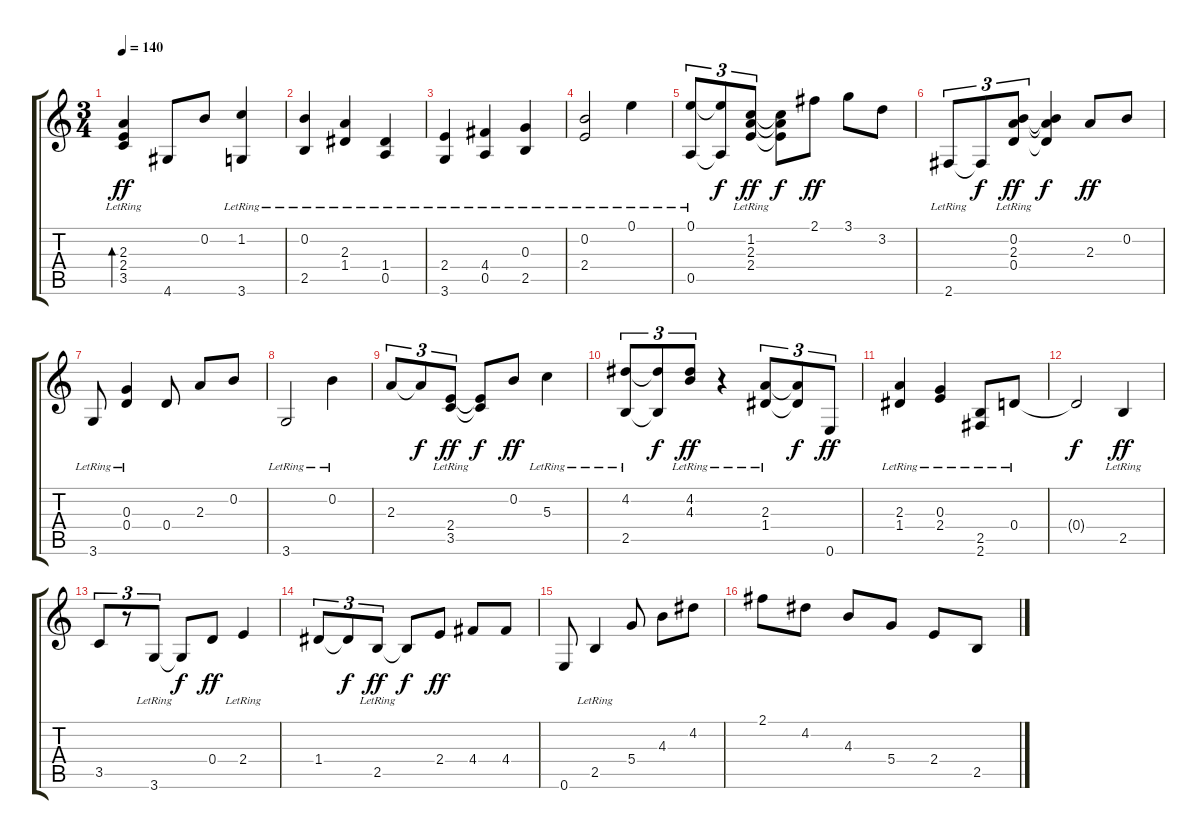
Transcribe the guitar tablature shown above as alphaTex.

\track "" {instrument acousticguitarnylon}
\staff {score tabs}
\tuning (E4 B3 G3 D3 A2 E2) {hide}
\ts (3 4)
\tempo 140
\clef g2
\ks c
(2.3 2.4 3.5{lr}).4{bd 120 dy ff} 4.6.8 0.2.8 (1.2 3.6{lr}).4 |
(0.2 2.5{lr}).4 (2.3 1.4{lr}).4 (1.4 0.5{lr}).4 |
(2.4 3.6{lr}).4 (4.4 0.5{lr}).4 (0.3 2.5{lr}).4 |
(0.2 2.4{lr}).2 0.1{lr}.4 |
(0.1{lr} 0.5{lr}).8{tu (3 2)} (0.1{t} 0.5{t}).8{tu (3 2) dy f} (1.2{lr} 2.3{lr} 2.4{lr}).8{tu (3 2) dy ff} (1.2{t} 2.3{t} 2.4{t}).8{dy f} 2.1.8{dy ff} 3.1.8 3.2.8 |
2.6{lr}.8{tu (3 2)} 2.6{t}.8{tu (3 2) dy f} (0.2{lr} 2.3{lr} 0.4{lr}).8{tu (3 2) dy ff} (0.2{t} 2.3{t} 0.4{t}).4{dy f} 2.3.8{dy ff} 0.2.8 |
3.6{lr}.8 (0.3 0.4{lr}).4 0.4.8 2.3.8 0.2.8 |
3.6{lr}.2 0.2{lr}.4 |
2.3.8{tu (3 2)} 2.3{t}.8{tu (3 2) dy f} (2.4{lr} 3.5{lr}).8{tu (3 2) dy ff} (2.4{t} 3.5{t}).8{dy f} 0.2.8{dy ff} 5.3{lr}.4 |
(4.2{lr} 2.5{lr}).8{tu (3 2)} (4.2{t} 2.5{t}).8{tu (3 2) dy f} (4.2{lr} 4.3{lr}).8{tu (3 2) dy ff} r.4 (2.3{lr} 1.4{lr}).8{tu (3 2)} (2.3{t} 1.4{t}).8{tu (3 2) dy f} 0.6.8{tu (3 2) dy ff} |
(2.3 1.4{lr}).4 (0.3 2.4{lr}).4 (2.5{lr} 2.6{lr}).8 0.4{lr}.8 |
0.4{t}.2{dy f} 2.5{lr}.4{dy ff} |
3.5.8{tu (3 2)} r.8{tu (3 2)} 3.6{lr}.8{tu (3 2)} 3.6{t}.8{dy f} 0.4.8{dy ff} 2.4{lr}.4 |
1.4.8{tu (3 2)} 1.4{t}.8{tu (3 2) dy f} 2.5{lr}.8{tu (3 2) dy ff} 2.5{t}.8{dy f} 2.4.8{dy ff} 4.4.8 4.4.8 |
0.6.8 2.5{lr}.4 5.4.8 4.3.8 4.2.8 |
2.1.8 4.2.8 4.3.8 5.4.8 2.4.8 2.5.8
